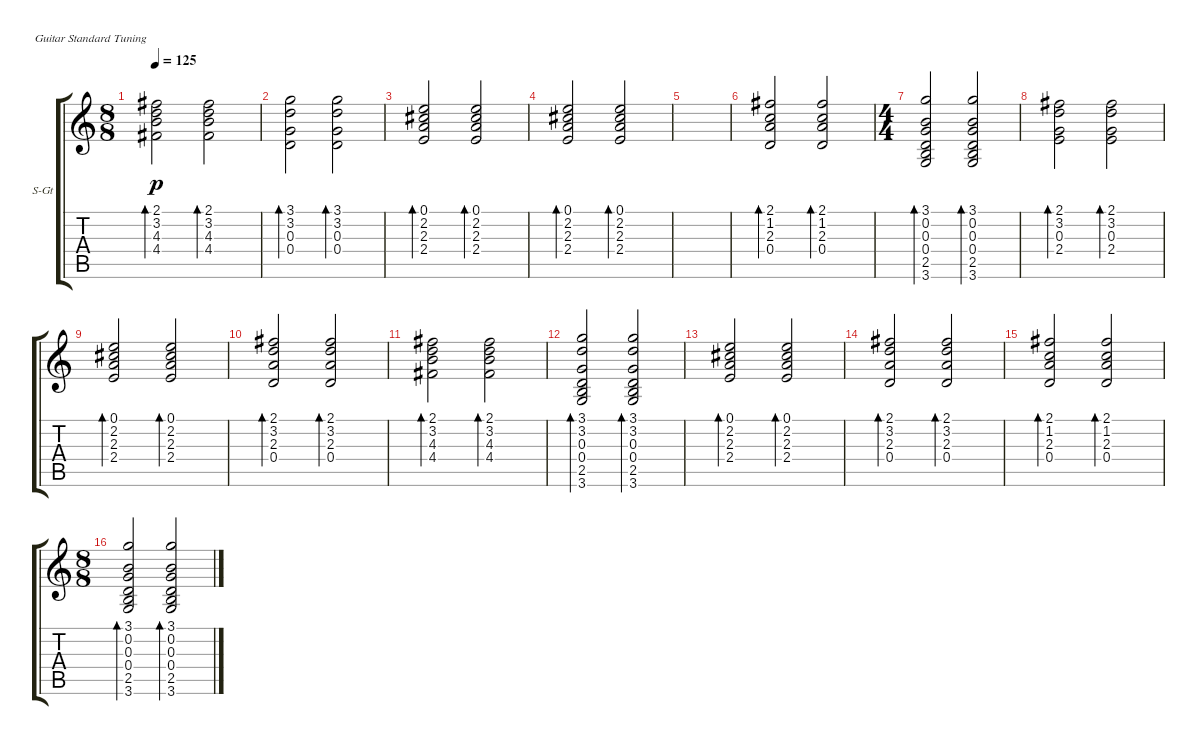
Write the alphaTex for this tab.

\defaultSystemsLayout 4
\bracketExtendMode groupsimilarinstruments
\firstSystemTrackNameOrientation horizontal
\otherSystemsTrackNameOrientation horizontal
\track ("Steel Guitar" "S-Gt") {instrument acousticguitarsteel}
\staff {score tabs}
\tuning (E4 B3 G3 D3 A2 E2)
\ts (8 8)
\tempo 125
\clef g2
\ks c
(4.4 4.3 3.2 2.1).2{bd 30 dy p} (4.4 4.3 3.2 2.1).2{bd 30} |
(3.2 3.1 0.3 0.4).2{bd 30} (3.2 3.1 0.3 0.4).2{bd 30} |
(2.4 2.3 2.2 0.1).2{bd 30} (2.4 2.3 2.2 0.1).2{bd 30} |
(2.4 2.3 2.2 0.1).2{bd 30} (2.4 2.3 2.2 0.1).2{bd 30} |
|
\scale
0.257261 (0.4 2.3 1.2 2.1).2{bd 30} (0.4 2.3 1.2 2.1).2{bd 30} |
\ts (4 4)
\scale
0.485477 (3.6 2.5 0.4 0.3 0.2 3.1).2{bd 30} (3.6 2.5 0.4 0.3 0.2 3.1).2{bd 30} |
\scale
0.257261 (2.4 3.2 2.1 0.3).2{bd 30} (2.4 3.2 2.1 0.3).2{bd 30} |
\scale
0.333333 (2.4 2.3 2.2 0.1).2{bd 30} (2.4 2.3 2.2 0.1).2{bd 30} |
\scale
0.333333 (0.4 2.3 3.2 2.1).2{bd 30} (0.4 2.3 3.2 2.1).2{bd 30} |
\scale
0.333333 (4.4 4.3 3.2 2.1).2{bd 30} (4.4 4.3 3.2 2.1).2{bd 30} |
\scale
0.333333 (3.2 3.1 0.3 0.4 2.5 3.6).2{bd 30} (3.2 3.1 0.3 0.4 2.5 3.6).2{bd 30} |
(2.4 2.3 2.2 0.1).2{bd 30} (2.4 2.3 2.2 0.1).2{bd 30} |
\scale
0.333333 (0.4 2.3 3.2 2.1).2{bd 30} (0.4 2.3 3.2 2.1).2{bd 30} |
\scale
0.333333 (0.4 2.3 1.2 2.1).2{bd 30} (0.4 2.3 1.2 2.1).2{bd 30} |
\ts (8 8)
\scale
0.257261 (3.6 2.5 0.4 0.3 0.2 3.1).2{bd 30} (3.6 2.5 0.4 0.3 0.2 3.1).2{bd 30}
